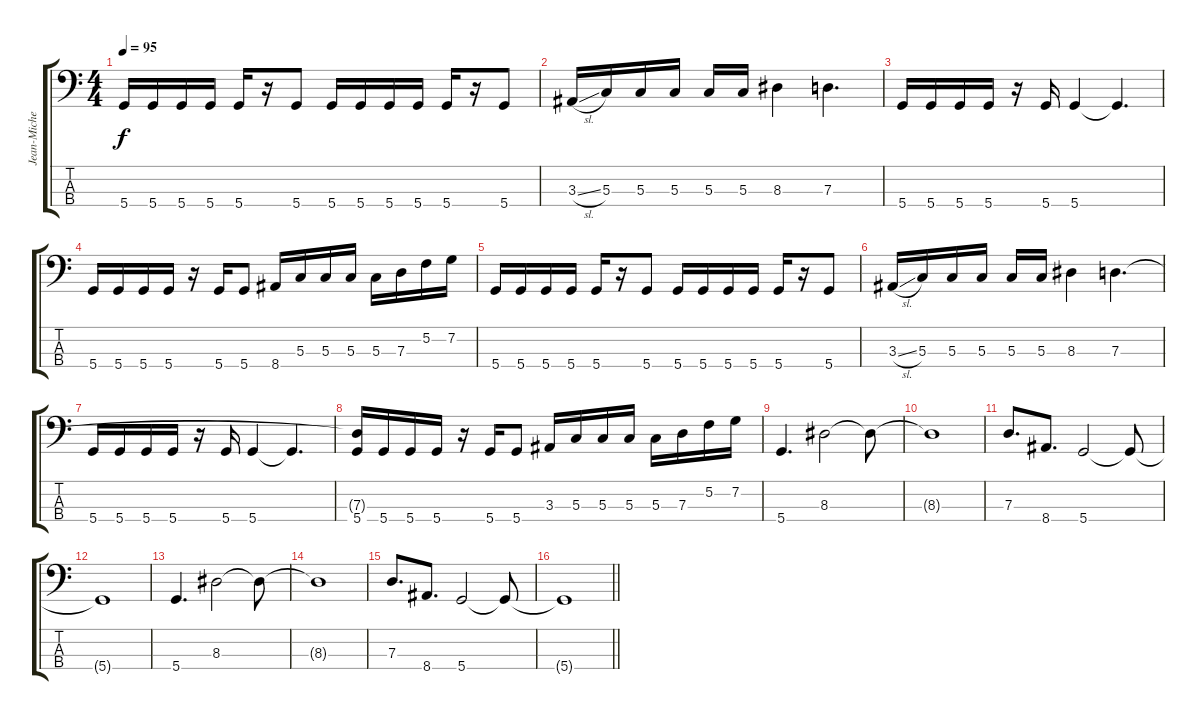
\track ("Jean-Michel" "Jean-Miche") {instrument electricbasspick}
\staff {score tabs}
\tuning (F2 C2 G1 D1) {hide}
\ts (4 4)
\tempo 95
\clef f4
\ks c
5.4.16{dy f} 5.4.16 5.4.16 5.4.16 5.4.16 r.16 5.4.8 5.4.16 5.4.16 5.4.16 5.4.16 5.4.16 r.16 5.4.8 |
3.3{sl}.16 5.3.16 5.3.16 5.3.16 5.3.16 5.3.16 8.3.4 7.3.4{d} |
5.4.16 5.4.16 5.4.16 5.4.16 r.16 5.4.16 5.4.4 5.4{t}.4{d} |
5.4.16 5.4.16 5.4.16 5.4.16 r.16 5.4.16 5.4.8 8.4.16 5.3.16 5.3.16 5.3.16 5.3.16 7.3.16 5.2.16 7.2.16 |
5.4.16 5.4.16 5.4.16 5.4.16 5.4.16 r.16 5.4.8 5.4.16 5.4.16 5.4.16 5.4.16 5.4.16 r.16 5.4.8 |
3.3{sl}.16 5.3.16 5.3.16 5.3.16 5.3.16 5.3.16 8.3.4 7.3.4{d} |
5.4.16 5.4.16 5.4.16 5.4.16 r.16 5.4.16 5.4.4 5.4{t}.4{d} |
(7.3{t} 5.4).16 5.4.16 5.4.16 5.4.16 r.16 5.4.16 5.4.8 3.3.16 5.3.16 5.3.16 5.3.16 5.3.16 7.3.16 5.2.16 7.2.16 |
5.4.4{d} 8.3.2 8.3{t}.8 |
8.3{t}.1 |
7.3.8{d} 8.4.8{d} 5.4.2 5.4{t}.8 |
5.4{t}.1 |
5.4.4{d} 8.3.2 8.3{t}.8 |
8.3{t}.1 |
7.3.8{d} 8.4.8{d} 5.4.2 5.4{t}.8 |
\barLineRight lightlight
5.4{t}.1
